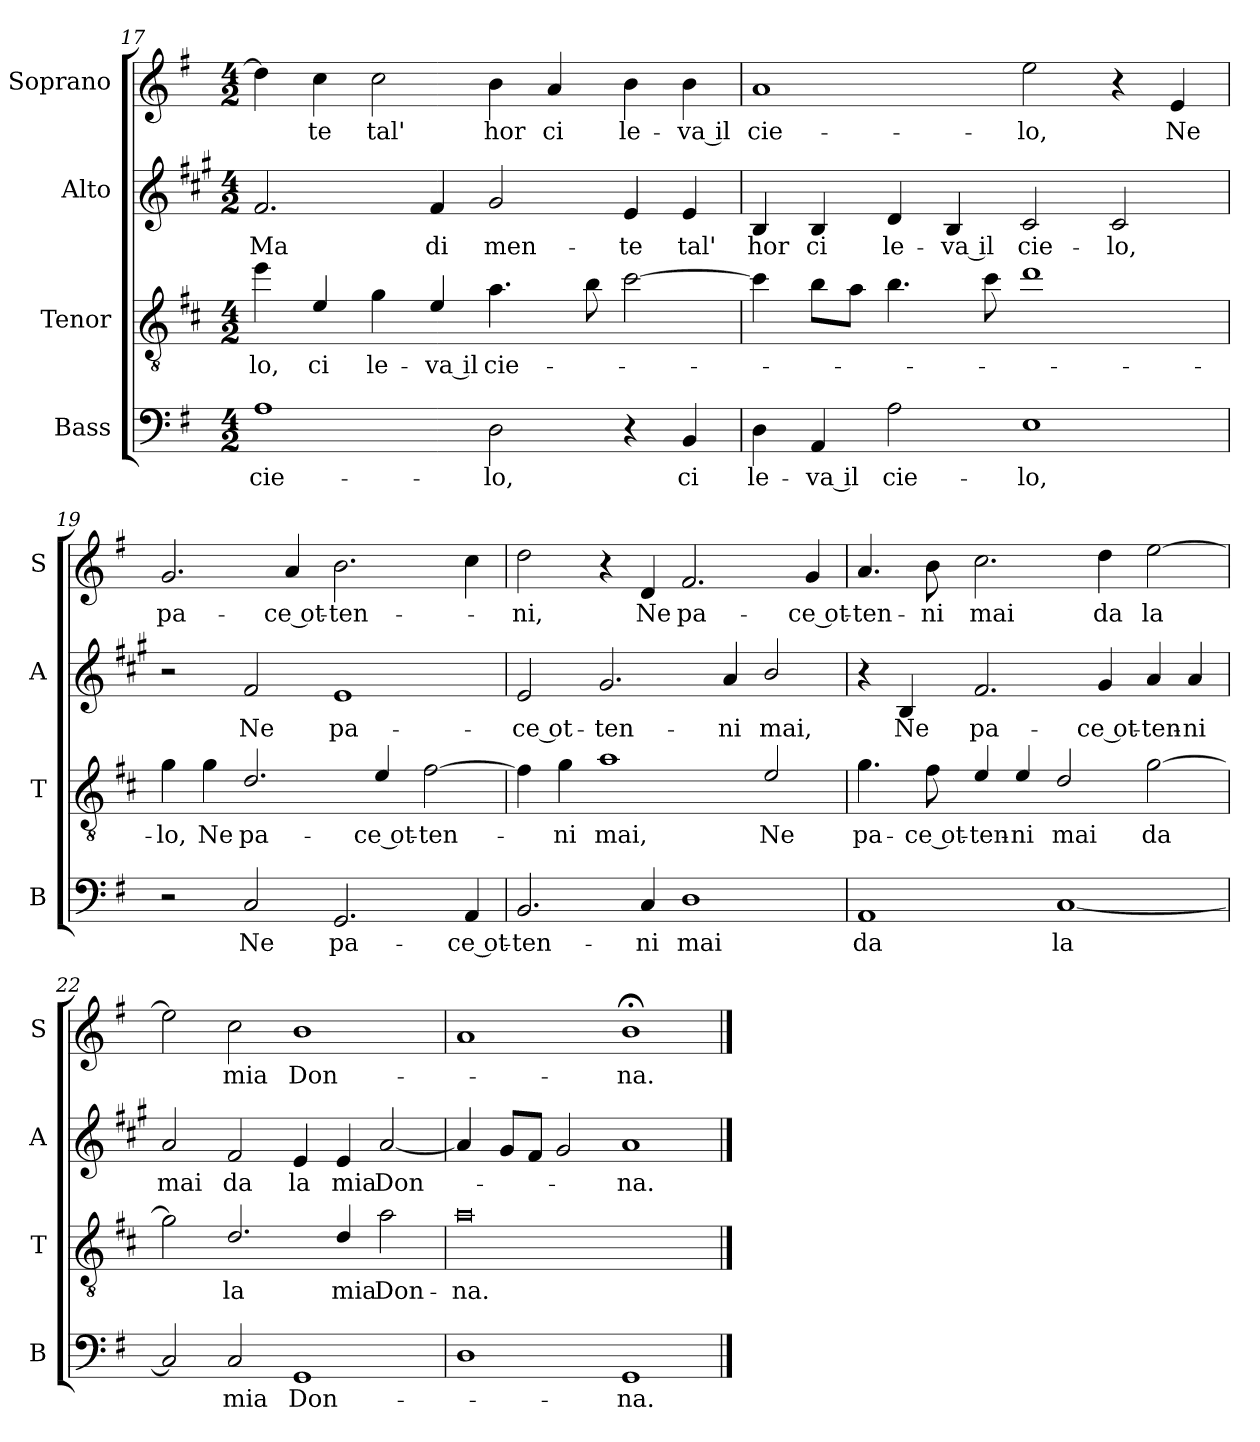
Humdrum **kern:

**kern	**text	**kern	**text	**kern	**text	**kern	**text
*part4	*part4	*part3	*part3	*part2	*part2	*part1	*part1
*staff4	*staff4	*staff3	*staff3	*staff2	*staff2	*staff1	*staff1
*I"Bass	*	*I"Tenor	*	*I"Alto	*	*I"Soprano	*
*I'B	*	*I'T	*	*I'A	*	*I'S	*
*clefF4	*	*clefGv2	*	*clefG2	*	*clefG2	*
*	*	*ITrd4c7	*	*ITrd1c2	*	*	*
*k[f#]	*	*k[f#]	*	*k[f#]	*	*k[f#]	*
*G:	*	*G:	*	*G:	*	*G:	*
*M4/2	*	*M4/2	*	*M4/2	*	*M4/2	*
=17	=17	=17	=17	=17	=17	=17	=17
!	!LO:LY:b	!	!LO:LY:b	!	!LO:LY:b	!	!
1A	cie-	4a\	-lo,	2.e/	Ma	4dd\]	.
!	!	!	!LO:LY:b	!	!	!	!LO:LY:b
.	.	4A/	ci	.	.	4cc\	-te
!	!	!	!LO:LY:b	!	!	!	!LO:LY:b
.	.	4c\	le-	.	.	2cc\	tal'
!	!	!	!LO:LY:b	!	!LO:LY:b	!	!
.	.	4A/	-va il	4e/	di	.	.
!	!LO:LY:b	!	!LO:LY:b	!	!LO:LY:b	!	!LO:LY:b
2D\	-lo,	4.d\	cie-	2f#i/	men-	4b\	hor
!	!	!	!	!	!	!	!LO:LY:b
.	.	.	.	.	.	4a/	ci
.	.	8e\	.	.	.	.	.
!	!	!	!	!	!LO:LY:b	!	!LO:LY:b
4r	.	[2f#\	.	4d/	-te	4b\	le-
!	!LO:LY:b	!	!	!	!LO:LY:b	!	!LO:LY:b
4BB/	ci	.	.	4d/	tal'	4b\	-va il
!!LO:LB:g=z
=18	=18	=18	=18	=18	=18	=18	=18
!	!LO:LY:b	!	!	!	!LO:LY:b	!	!LO:LY:b
4D\	le-	4f#\]	.	4A/	hor	1a	cie-
!	!LO:LY:b	!	!	!	!LO:LY:b	!	!
4AA/	-va il	8e\L	.	4A/	ci	.	.
.	.	8d\J	.	.	.	.	.
!	!LO:LY:b	!	!	!	!LO:LY:b	!	!
2A\	cie-	4.e\	.	4c/	le-	.	.
!	!	!	!	!	!LO:LY:b	!	!
.	.	.	.	4A/	-va il	.	.
.	.	8f#\	.	.	.	.	.
!	!LO:LY:b	!	!	!	!LO:LY:b	!	!LO:LY:b
1E	-lo,	1g	.	2B/	cie-	2ee\	-lo,
!	!	!	!	!	!LO:LY:b	!	!
.	.	.	.	2B/	-lo,	4r	.
!	!	!	!	!	!	!	!LO:LY:b
.	.	.	.	.	.	4e/	Ne
=19	=19	=19	=19	=19	=19	=19	=19
!	!	!	!LO:LY:b	!	!	!	!LO:LY:b
2r	.	4c\	-lo,	2r	.	2.g/	pa-
!	!	!	!LO:LY:b	!	!	!	!
.	.	4c\	Ne	.	.	.	.
!	!LO:LY:b	!	!LO:LY:b	!	!LO:LY:b	!	!
2C/	Ne	2.G/	pa-	2e/	Ne	.	.
!	!	!	!	!	!	!	!LO:LY:b
.	.	.	.	.	.	4a/	-ce ot-
!	!LO:LY:b	!	!	!	!LO:LY:b	!	!LO:LY:b
2.GG/	pa-	.	.	1d	pa-	2.b\	-ten-
!	!	!	!LO:LY:b	!	!	!	!
.	.	4A/	-ce ot-	.	.	.	.
!	!	!	!LO:LY:b	!	!	!	!
.	.	[2B\	-ten-	.	.	.	.
!	!LO:LY:b	!	!	!	!	!	!
4AA/	-ce ot-	.	.	.	.	4cc\	.
=20	=20	=20	=20	=20	=20	=20	=20
!	!LO:LY:b	!	!	!	!LO:LY:b	!	!LO:LY:b
2.BB/	-ten-	4B\]	.	2d/	-ce ot-	2dd\	-ni,
!	!	!	!LO:LY:b	!	!	!	!
.	.	4c\	-ni	.	.	.	.
!	!	!	!LO:LY:b	!	!LO:LY:b	!	!
.	.	1d	mai,	2.f#/	-ten-	4r	.
!	!LO:LY:b	!	!	!	!	!	!LO:LY:b
4C/	-ni	.	.	.	.	4d/	Ne
!	!LO:LY:b	!	!	!	!	!	!LO:LY:b
1D	mai	.	.	.	.	2.f#/	pa-
!	!	!	!	!	!LO:LY:b	!	!
.	.	.	.	4g/	-ni	.	.
!	!	!	!LO:LY:b	!	!LO:LY:b	!	!
.	.	2A/	Ne	2a/	mai,	.	.
!	!	!	!	!	!	!	!LO:LY:b
.	.	.	.	.	.	4g/	-ce ot-
!!LO:PB:g=z
=21	=21	=21	=21	=21	=21	=21	=21
!	!LO:LY:b	!	!LO:LY:b	!	!	!	!LO:LY:b
1AA	da	4.c\	pa-	4r	.	4.a/	-ten-
!	!	!	!	!	!LO:LY:b	!	!
.	.	.	.	4A/	Ne	.	.
!	!	!	!LO:LY:b	!	!	!	!LO:LY:b
.	.	8B\	-ce ot-	.	.	8b\	-ni
!	!	!	!LO:LY:b	!	!LO:LY:b	!	!LO:LY:b
.	.	4A/	-ten-	2.e/	pa-	2.cc\	mai
!	!	!	!LO:LY:b	!	!	!	!
.	.	4A/	-ni	.	.	.	.
!	!LO:LY:b	!	!LO:LY:b	!	!	!	!
[1C	la	2G/	mai	.	.	.	.
!	!	!	!	!	!LO:LY:b	!	!LO:LY:b
.	.	.	.	4f#/	-ce ot-	4dd\	da
!	!	!	!LO:LY:b	!	!LO:LY:b	!	!LO:LY:b
.	.	[2c\	da	4g/	-ten-	[2ee\	la
!	!	!	!	!	!LO:LY:b	!	!
.	.	.	.	4g/	-ni	.	.
=22	=22	=22	=22	=22	=22	=22	=22
!	!	!	!	!	!LO:LY:b	!	!
2C/]	.	2c\]	.	2g/	mai	2ee\]	.
!	!LO:LY:b	!	!LO:LY:b	!	!LO:LY:b	!	!LO:LY:b
2C/	mia	2.G/	la	2e/	da	2cc\	mia
!	!LO:LY:b	!	!	!	!LO:LY:b	!	!LO:LY:b
1GG	Don-	.	.	4d/	la	1b	Don-
!	!	!	!LO:LY:b	!	!LO:LY:b	!	!
.	.	4G/	mia	4d/	mia	.	.
!	!	!	!LO:LY:b	!	!LO:LY:b	!	!
.	.	2d\	Don-	[2g/	Don-	.	.
=23	=23	=23	=23	=23	=23	=23	=23
!	!	!	!LO:LY:b	!	!	!	!
1D	.	0d	-na.	4g/]	.	1a	.
.	.	.	.	8f#/L	.	.	.
.	.	.	.	8e/J	.	.	.
.	.	.	.	2f#/	.	.	.
!	!LO:LY:b	!	!	!	!LO:LY:b	!	!LO:LY:b
1GG	-na.	.	.	1g	-na.	1b;<	-na.
==	==	==	==	==	==	==	==
*-	*-	*-	*-	*-	*-	*-	*-
